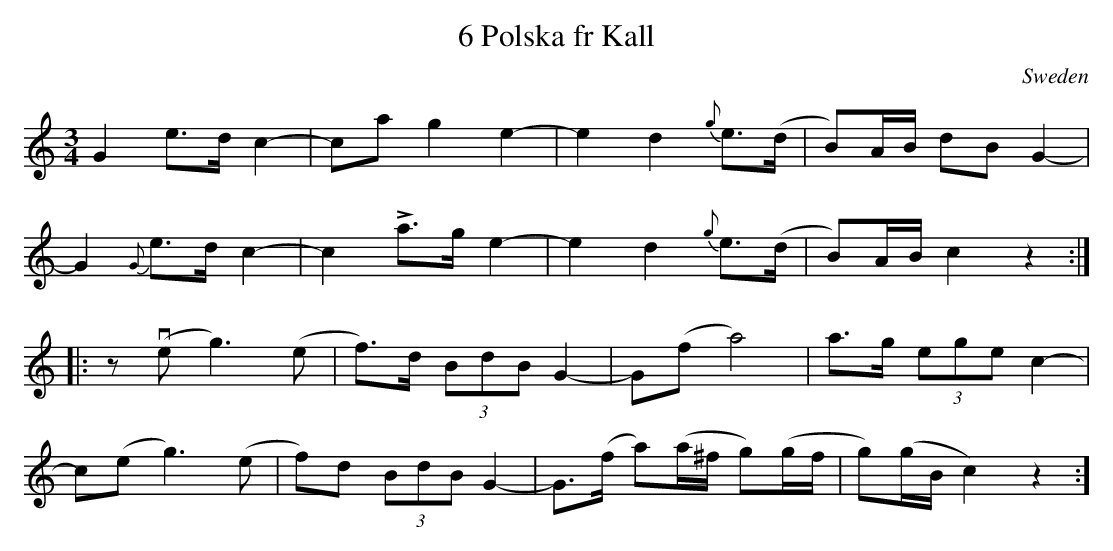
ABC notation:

X:1
T:6 Polska fr Kall
O:Sweden
M:3/4
K:C
G2 e>d c2- | ca g2 e2- | e2 d2 {g}e>(d | B)A/B/ dBG2- |
G2 {G}e>d c2- | c2 !emphasis!a>ge2- | e2d2 {g}e>(d | B)A/B/c2z2 ::
zv(e g3)(e | f)>d (3BdB G2- | G(f a4) | a>g (3ege c2- |
c(e g3)(e | f)d (3BdB G2- | G>(f a)(a/^f/ g)(g/f/ | g)(g/B/c2) z2 :]
